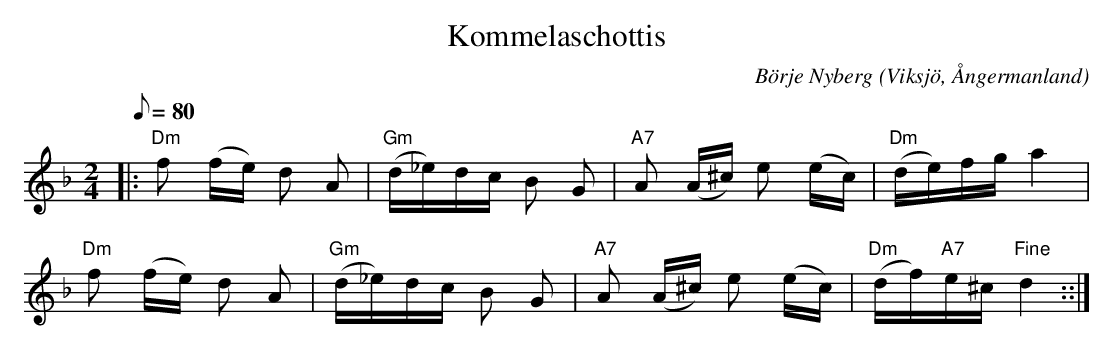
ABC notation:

X:1
T:Kommelaschottis
C:Börje Nyberg
O:Viksjö, Ångermanland
M:2/4
L:1/8
Q:80
K:Dm
|: "Dm"f (f/2e/2) d A | "Gm"(d/2_e/2)d/2c/2 B G | "A7"A (A/2^c/2) e (e/2c/2) |"Dm"(d/2e/2)f/2g/2 a2 |
"Dm"f (f/2e/2) d A | "Gm" (d/2_e/2)d/2c/2 B G | "A7"A (A/2^c/2) e (e/2c/2) | "Dm"(d/2f/2)"A7"e/2^c/2 "Fine"d2::|
